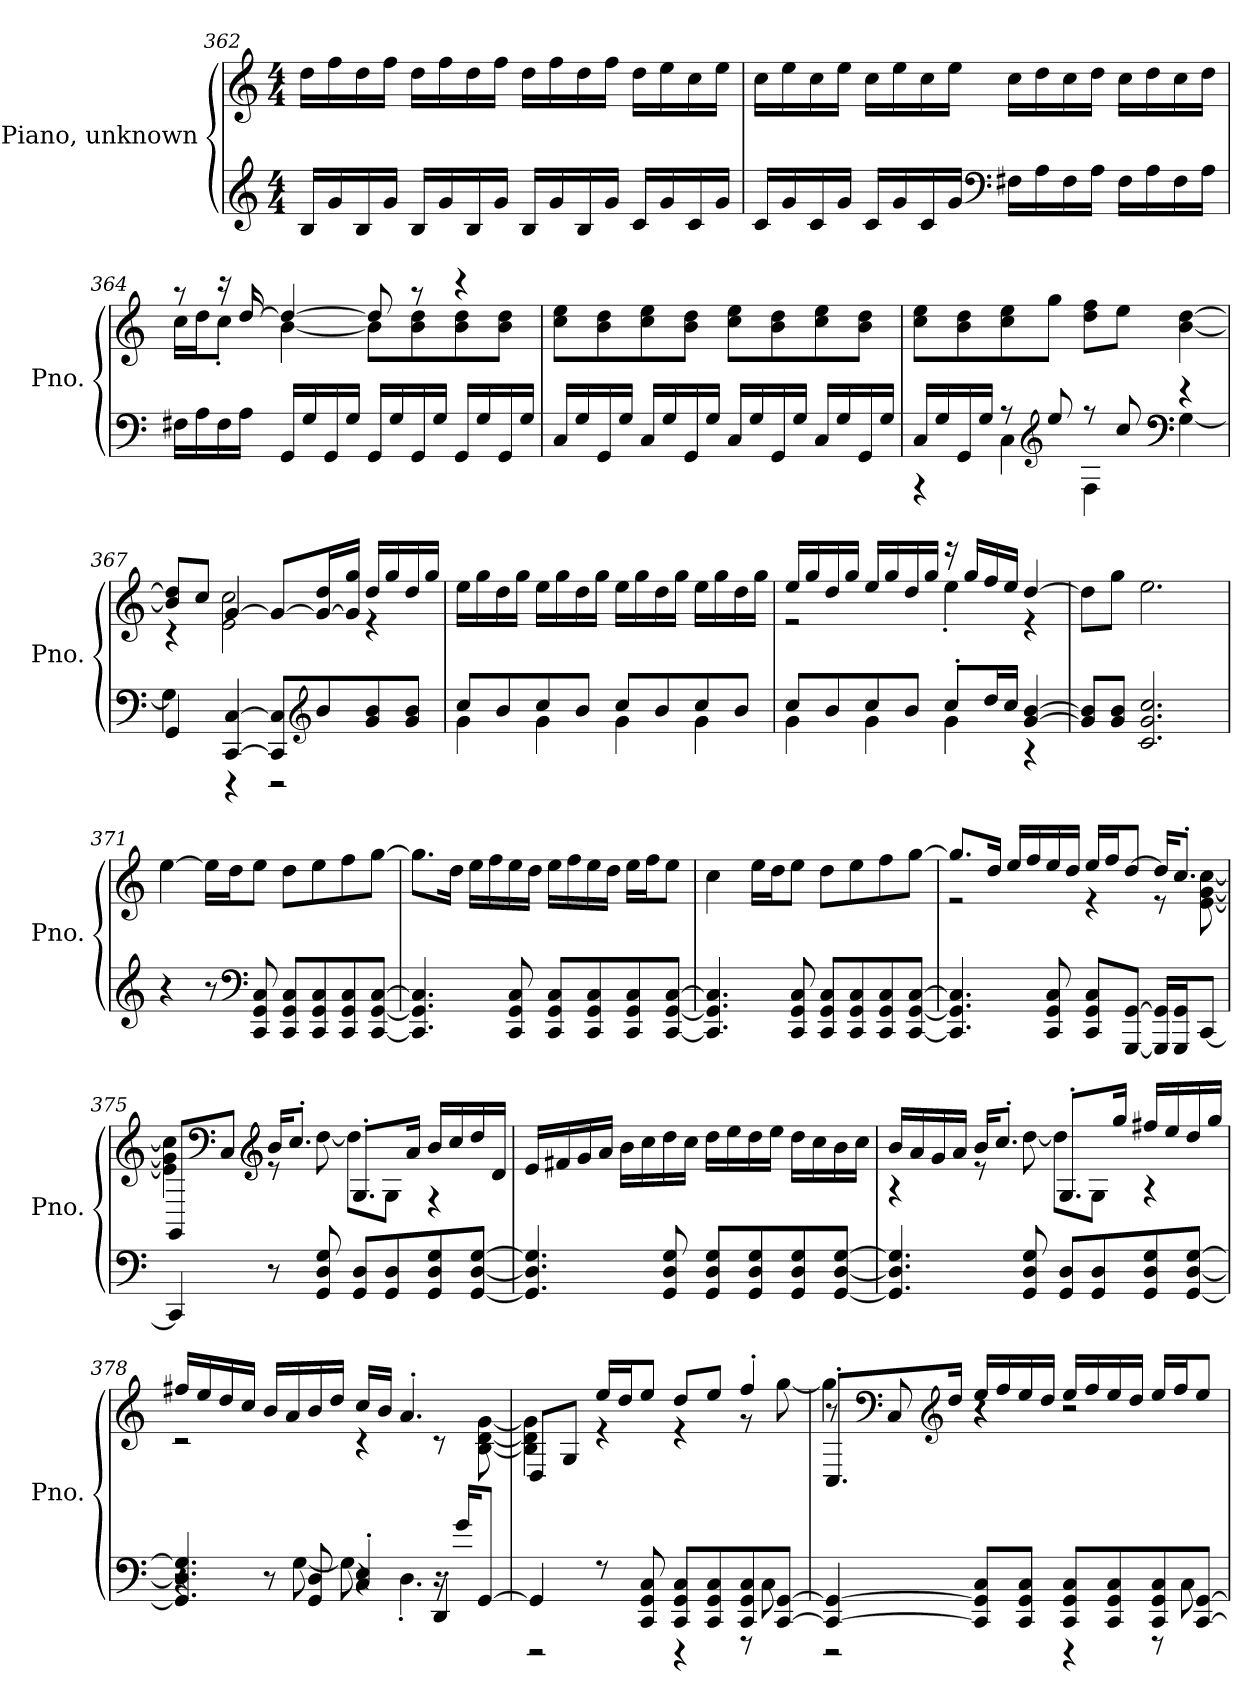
**kern	**kern
*part1	*part1
*staff2	*staff1
*I"Piano, unknown	*
*I'Pno.	*
!!LO:LB:g=z
*clefG2	*clefG2
*k[]	*k[]
*M4/4	*M4/4
=362	=362
16B/LL	16dd\LL
16g/	16ff\
16B/	16dd\
16g/JJ	16ff\JJ
16B/LL	16dd\LL
16g/	16ff\
16B/	16dd\
16g/JJ	16ff\JJ
16B/LL	16dd\LL
16g/	16ff\
16B/	16dd\
16g/JJ	16ff\JJ
16c/LL	16dd\LL
16g/	16ee\
16c/	16cc\
16g/JJ	16ee\JJ
=363	=363
16c/LL	16cc\LL
16g/	16ee\
16c/	16cc\
16g/JJ	16ee\JJ
16c/LL	16cc\LL
16g/	16ee\
16c/	16cc\
16g/JJ	16ee\JJ
*clefF4	*
16F#X\LL	16cc\LL
16A\	16dd\
16F#\	16cc\
16A\JJ	16dd\JJ
16F#\LL	16cc\LL
16A\	16dd\
16F#\	16cc\
16A\JJ	16dd\JJ
!!LO:LB:g=z
=364	=364
*	*^
16F#X\LL	8r	16cc\LL
16A\	.	16dd\J
16F#\	16r	8cc'\J
16A\JJ	[16dd/	.
16GG/LL	4dd/_	[4b\
16G/	.	.
16GG/	.	.
16G/JJ	.	.
16GG/LL	8dd/]	8b\L]
16G/	.	.
16GG/	8r	8b\ 8dd\
16G/JJ	.	.
16GG/LL	4r	8b\ 8dd\
16G/	.	.
16GG/	.	8b\ 8dd\J
16G/JJ	.	.
*	*v	*v
=365	=365
16C/LL	8cc\ 8ee\L
16G/	.
16GG/	8b\ 8dd\
16G/JJ	.
16C/LL	8cc\ 8ee\
16G/	.
16GG/	8b\ 8dd\J
16G/JJ	.
16C/LL	8cc\ 8ee\L
16G/	.
16GG/	8b\ 8dd\
16G/JJ	.
16C/LL	8cc\ 8ee\
16G/	.
16GG/	8b\ 8dd\J
16G/JJ	.
=366	=366
*^	*
16C/LL	4r	8cc\ 8ee\L
16G/	.	.
16GG/	.	8b\ 8dd\
16G/JJ	.	.
8r	4C\	8cc\ 8ee\
*clefG2	*	*
8ee/	.	8gg\J
8r	4F\	8dd\ 8ff\L
8cc/	.	8ee\J
*clefF4	*	*
4r	[4G\	[4b\ [4dd\
!!LO:LB:g=z
=367	=367	=367
*	*	*^
4GG/	4G\]	8b/] 8dd/]L	4r
.	.	8cc/J	.
[4CC/ [4C/	4r	[4g/	2e\ 2cc\
8CC/] 8C/]L	2r	8g/L_	.
*clefG2	*	*	*
8b/	.	16g/_ 16dd/L	.
.	.	16g/] 16gg/JJ	.
8g/ 8b/	.	16dd/LL	4r
.	.	16gg/	.
8g/ 8b/J	.	16dd/	.
.	.	16gg/JJ	.
*	*	*v	*v
=368	=368	=368
8cc/L	4g\	16ee\LL
.	.	16gg\
8b/	.	16dd\
.	.	16gg\JJ
8cc/	4g\	16ee\LL
.	.	16gg\
8b/J	.	16dd\
.	.	16gg\JJ
8cc/L	4g\	16ee\LL
.	.	16gg\
8b/	.	16dd\
.	.	16gg\JJ
8cc/	4g\	16ee\LL
.	.	16gg\
8b/J	.	16dd\
.	.	16gg\JJ
=369	=369	=369
*	*	*^
8cc/L	4g\	16ee/LL	2r
.	.	16gg/	.
8b/	.	16dd/	.
.	.	16gg/JJ	.
8cc/	4g\	16ee/LL	.
.	.	16gg/	.
8b/J	.	16dd/	.
.	.	16gg/JJ	.
8cc'/L	4g\	16r	4ee'\
.	.	16gg/LL	.
16dd/L	.	16ff/	.
16cc/JJ	.	16ee/JJ	.
[4g/ [4b/	4r	[4dd/	4r
*v	*v	*	*
*	*v	*v
=370	=370
8g/] 8b/]L	8dd\L]
8g/ 8b/J	8gg\J
2.c/ 2.g/ 2.cc/	2.ee\
!!LO:LB:g=z
=371	=371
4r	[4ee\
8r	16ee\LL]
.	16dd\J
*clefF4	*
8CC/ 8GG/ 8C/	8ee\J
8CC/ 8GG/ 8C/L	8dd\L
8CC/ 8GG/ 8C/	8ee\
8CC/ 8GG/ 8C/	8ff\
[8CC/ [8GG/ [8C/J	[8gg\J
=372	=372
4.CC/] 4.GG/] 4.C/]	8.gg\L]
.	16dd\Jk
.	16ee\LL
.	16ff\
8CC/ 8GG/ 8C/	16ee\
.	16dd\JJ
8CC/ 8GG/ 8C/L	16ee\LL
.	16ff\
8CC/ 8GG/ 8C/	16ee\
.	16dd\JJ
8CC/ 8GG/ 8C/	16ee\LL
.	16ff\J
[8CC/ [8GG/ [8C/J	8ee\J
=373	=373
4.CC/] 4.GG/] 4.C/]	4cc\
.	16ee\LL
.	16dd\J
8CC/ 8GG/ 8C/	8ee\J
8CC/ 8GG/ 8C/L	8dd\L
8CC/ 8GG/ 8C/	8ee\
8CC/ 8GG/ 8C/	8ff\
[8CC/ [8GG/ [8C/J	[8gg\J
!!LO:LB:g=z
=374	=374
*	*^
4.CC/] 4.GG/] 4.C/]	8.gg/L]	2r
.	16dd/Jk	.
.	16ee/LL	.
.	16ff/	.
8CC/ 8GG/ 8C/	16ee/	.
.	16dd/JJ	.
8CC/ 8GG/ 8C/L	16ee/LL	4r
.	16ff/J	.
[8GGG/ [8GG/J	[8dd/J	.
16GGG/] 16GG/]LL	16dd/KL]	8r
16GGG/ 16GG/J	8.cc'/J	.
[8CC/J	.	[8e\ [8g\ [8cc\
=375	=375	=375
4CC/]	8GG/L	4e\] 4g\] 4cc\]
*	*clefF4	*
.	8C/J	.
*	*clefG2	*
8r	16b/KL	8r
.	8.cc'/J	.
8GG/ 8D/ 8G/	.	[8dd\
8GG/ 8D/L	8.G'/L	8dd\L]
8GG/ 8D/	.	8G\J
.	16a/Jk	.
8GG/ 8D/ 8G/	16b/LL	4r
.	16cc/	.
[8GG/ [8D/ [8G/J	16dd/	.
.	16d/JJ	.
*	*v	*v
!!LO:PB:g=z
=376	=376
4.GG/] 4.D/] 4.G/]	16e/LL
.	16f#X/
.	16g/
.	16a/JJ
.	16b\LL
.	16cc\
8GG/ 8D/ 8G/	16dd\
.	16cc\JJ
8GG/ 8D/ 8G/L	16dd\LL
.	16ee\
8GG/ 8D/ 8G/	16dd\
.	16ee\JJ
8GG/ 8D/ 8G/	16dd\LL
.	16cc\
[8GG/ [8D/ [8G/J	16b\
.	16cc\JJ
=377	=377
*	*^
4.GG/] 4.D/] 4.G/]	16b/LL	4r
.	16a/	.
.	16g/	.
.	16a/JJ	.
.	16b/KL	8r
.	8.cc'/J	.
8GG/ 8D/ 8G/	.	[8dd\
8GG/ 8D/L	8.G'/L	8dd\L]
8GG/ 8D/	.	8G\J
.	16gg/Jk	.
8GG/ 8D/ 8G/	16ff#X/LL	4r
.	16ee/	.
[8GG/ [8D/ [8G/J	16dd/	.
.	16gg/JJ	.
!!LO:LB:g=z	!!
=378	=378	=378
*^	*	*
*	*^	*	*
4.GG/] 4.D/] 4.G/]	4r	2r	16ff#X/LL	2r
.	.	.	16ee/	.
.	.	.	16dd/	.
.	.	.	16cc/JJ	.
.	8r	.	16b/LL	.
.	.	.	16a/	.
8GG/ 8D/	[8G\	.	16b/	.
.	.	.	16dd/JJ	.
4C/' 4E/'	8G\]	4r	16cc/LL	4r
.	.	.	16b/JJ	.
.	4.D'\	.	4.a'/	.
16r	.	4DD'/	.	8r
16g/KL	.	.	.	.
[8GG/J	.	.	.	[8B\ [8d\ [8g\
*	*v	*v	*	*
=379	=379	=379	=379
4GG/]	2r	8D/L	4B\] 4d\] 4g\]
.	.	8G/J	.
8r	.	16ee/LL	4r
.	.	16dd/J	.
8CC/ 8GG/ 8C/	.	8ee/J	.
8CC/ 8GG/ 8C/L	4r	8dd/L	4r
8CC/ 8GG/ 8C/	.	8ee/J	.
8CC/ 8GG/ 8C/	8r	4ff'/	8r
[8CC/ [8GG/J	8C\	.	[8gg\
!!LO:LB:g=z
=380	=380	=380	=380
*	*	*	*^
4CC/_ 4GG/_	2r	8.C'/L	4gg\]	8r
*	*	*clefF4	*	*
.	.	.	.	8C/
*	*	*clefG2	*	*
.	.	16dd/Jk	.	.
8CC/] 8GG/] 8C/L	.	16ee/LL	4r	4r
.	.	16ff/	.	.
8CC/ 8GG/ 8C/J	.	16ee/	.	.
.	.	16dd/JJ	.	.
8CC/ 8GG/ 8C/L	4r	16ee/LL	2r	2r
.	.	16ff/	.	.
8CC/ 8GG/ 8C/	.	16ee/	.	.
.	.	16dd/JJ	.	.
8CC/ 8GG/ 8C/	8r	16ee/LL	.	.
.	.	16ff/J	.	.
[8CC/ [8GG/J	8C\	8ee/J	.	.
*v	*v	*	*	*
*	*v	*v	*v
=	=
*-	*-
